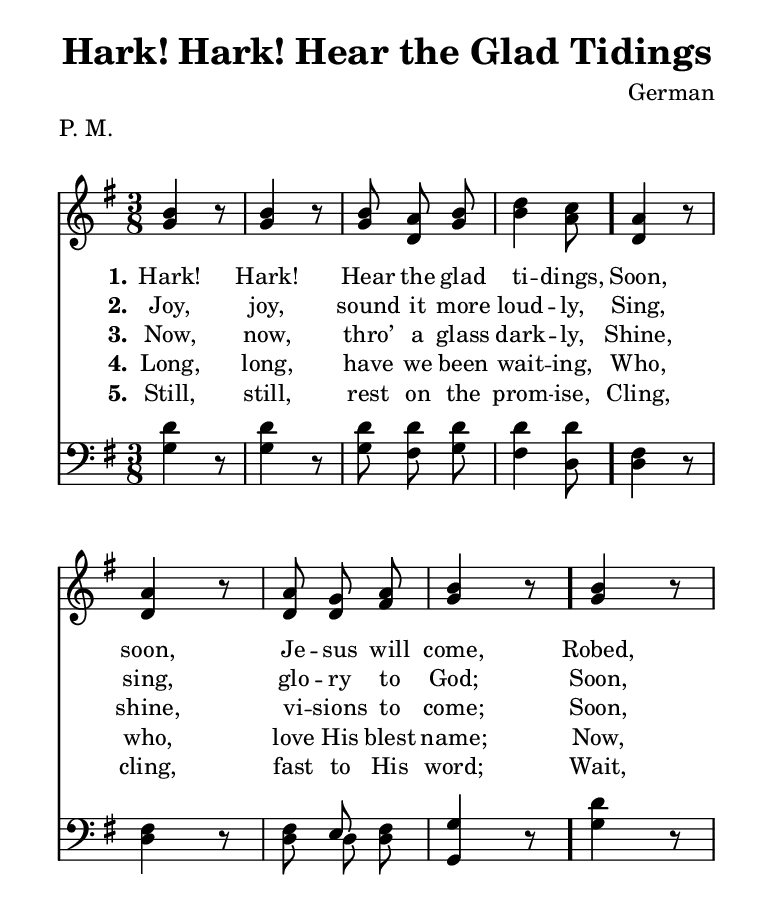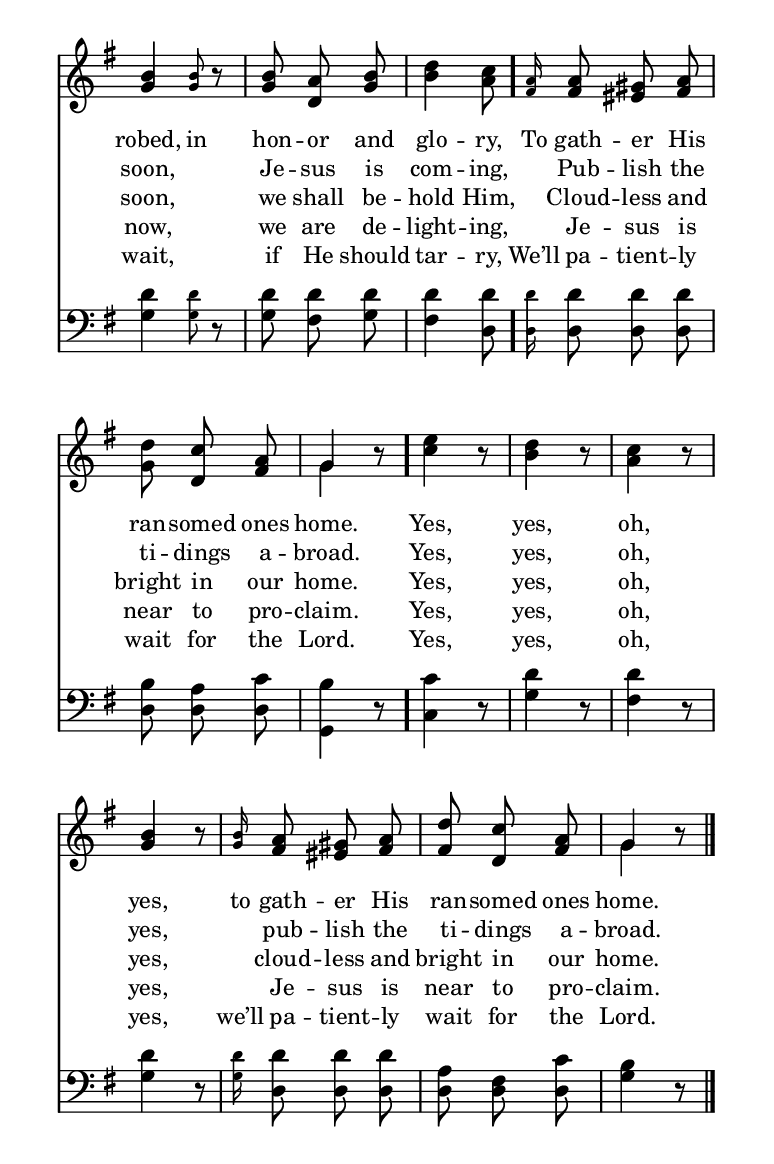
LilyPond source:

\include "common/global.ily"
\paper {
  \include "common/paper.ily"
  ragged-bottom = ##t
  ragged-last-bottom = ##t
  systems-per-page = #(cond (is-eogsized 3) (#t #f))
  page-count = ##f
}

\header{
  %gospel
  hymnnumber = "52"
  title = "Hark! Hark! Hear the Glad Tidings"
  tunename = ""
  meter = "P. M."
  poet = ""
  composer = "German"
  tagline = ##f
}

% for fermata in MIDI
ta = { \tempo 4=70 }
tb = { \tempo 4=35 }

patternAA = { c4 c8 | c4 c8 | c8 c8 c8 | c4 c8 }
patternAB = { c4 c8 | c4 c8 | c8 c8 c8 | c4 c8 }
patternAC = { c4 c8 | c4 \grace c8 c8 | c8 c8 c8 | c4 c8 }
patternBA = { \grace c16 c8 c8 c8 | c8 c8 c8 | c4 c8 }
patternCA = { c4 c8 | c4 c8 | c4 c8 | c4 c8 }

global = {
  \include "common/overrides.ily"
  \override Staff.TimeSignature.style = #'numbered
  \time 3/8
  \override Score.MetronomeMark.transparent = ##t % hide all fermata changes too
  \ta
  \key g \major
  \autoBeamOff
}

notesSoprano = {
\global
\relative c'' {

  \changePitch \patternAA { b r | b r | b a b | d c }
  \changePitch \patternAB { a r | a r | a g a | b r }
  \changePitch \patternAC { b r | b b r | b a b | d c }
  \changePitch \patternBA { a a gis a | d c a | g r }
  \changePitch \patternCA { e' r | d r | c r | b r }
  \changePitch \patternBA { b a gis a | d c a | g r }

  \bar "|."

}
}

notesAlto = {
\global
\relative e' {

  \changePitch \patternAA { g r | g r | g d g | b a }
  \changePitch \patternAB { d, r | d r | d d fis | g r }
  \changePitch \patternAC { g r | g g r | g d g | b a }
  \changePitch \patternBA { fis fis eis fis | g d fis | g r }
  \changePitch \patternCA { c r | b r | a r | g r }
  \changePitch \patternBA { g fis eis fis | fis d fis | g r }

}
}

notesTenor = {
\global
\relative a {

  \changePitch \patternAA { d r | d r | d d d | d d }
  \changePitch \patternAB { fis, r | fis r | fis e fis | g r }
  \changePitch \patternAC { d' r | d \tweak Stem.direction #DOWN d r | d d d | d d }
  \changePitch \patternBA { \tweak Stem.direction #DOWN d d d d | b a c | b r }
  \changePitch \patternCA { c r | d r | d r | d r }
  \changePitch \patternBA { \tweak Stem.direction #DOWN d d d d | a fis c' | b r }

}
}

notesBass = {
\global
\relative f {

  \changePitch \patternAA { g r | g r | g fis g | fis d }
  \changePitch \patternAB { d r | d r | d d d | g, r }
  \changePitch \patternAC { g' r | g \tweak Stem.direction #DOWN g r | g fis g | fis d }
  \changePitch \patternBA { \tweak Stem.direction #DOWN d d d d | d d d | g, r }
  \changePitch \patternCA { c r | g' r | fis r | g r }
  \changePitch \patternBA { \tweak Stem.direction #DOWN g d d d | d d d | g r }

}
}

wordsA = \lyricmode {
\set stanza = "1."

Hark! Hark! Hear the glad ti -- dings, \bar "."
Soon, soon, Je -- sus will come, %{HIDE>%} \set includeGraceNotes = ##t %{<HIDE%} \bar "."
Robed, robed, in hon -- or and glo -- ry, \bar "."
To gath -- er His ran -- somed ones home. \bar "."
Yes, yes, oh, yes, to gath -- er His ran -- somed ones home. %{HIDE>%} \set includeGraceNotes = ##f %{<HIDE%} \bar "."

}

wordsB = \lyricmode {
\set stanza = "2."

Joy, joy, sound it more loud -- ly,
Sing, sing, glo -- ry to God;
Soon, soon, Je -- sus is com -- ing,
Pub -- lish the ti -- dings a -- broad.
Yes, yes, oh, yes, pub -- lish the ti -- dings a -- broad.

}

wordsC = \lyricmode {
\set stanza = "3."

Now, now, thro’ a glass dark -- ly,
Shine, shine, vi -- sions to come;
Soon, soon, we shall be -- hold Him,
Cloud -- less and bright in our home.
Yes, yes, oh, yes, cloud -- less and bright in our home.

}

wordsD = \lyricmode {
\set stanza = "4."

Long, long, have we been wait -- ing,
Who, who, love His blest name;
Now, now, we are de -- light -- ing,
Je -- sus is near to pro -- claim.
Yes, yes, oh, yes, Je -- sus is near to pro -- claim.

}

wordsE = \lyricmode {
\set stanza = "5."

Still, still, rest on the prom -- ise,
Cling, cling, fast to His word;
Wait, wait, if He should %{HIDE>%} \set includeGraceNotes = ##t %{<HIDE%} tar -- ry,
We’ll pa -- tient -- ly wait for the Lord.
Yes, yes, oh, yes, we’ll pa -- tient -- ly wait for the Lord. %{HIDE>%} \set includeGraceNotes = ##f %{<HIDE%}

}

\score {
  \context ChoirStaff <<
    \context Staff = upper <<
      \set Staff.autoBeaming = ##f
      \set ChoirStaff.systemStartDelimiter = #'SystemStartBar
      \set ChoirStaff.printPartCombineTexts = ##f
      \partcombine #'(2 . 11) \notesSoprano \notesAlto
      \context NullVoice = sopranos { \voiceOne << \notesSoprano >> }
      \context Lyrics = one   \lyricsto sopranos \wordsA
      \context Lyrics = two   \lyricsto sopranos \wordsB
      \context Lyrics = three \lyricsto sopranos \wordsC
      \context Lyrics = four  \lyricsto sopranos \wordsD
      \context Lyrics = five  \lyricsto sopranos \wordsE
    >>
    \context Staff = men <<
      \set Staff.autoBeaming = ##f
      \clef bass
      \set ChoirStaff.printPartCombineTexts = ##f
      \partcombine #'(2 . 11) \notesTenor \notesBass
    >>
  >>
  \layout {
    \include "common/layout.ily"
  }
  #(cond ((ly:get-option 'eog-midi-permitted) #{ \midi{
    \include "common/midi.ily"
  } #}))
}

\version "2.19.49"  % necessary for upgrading to future LilyPond versions.

% vi:set et ts=2 sw=2 ai nocindent syntax=lilypond:
